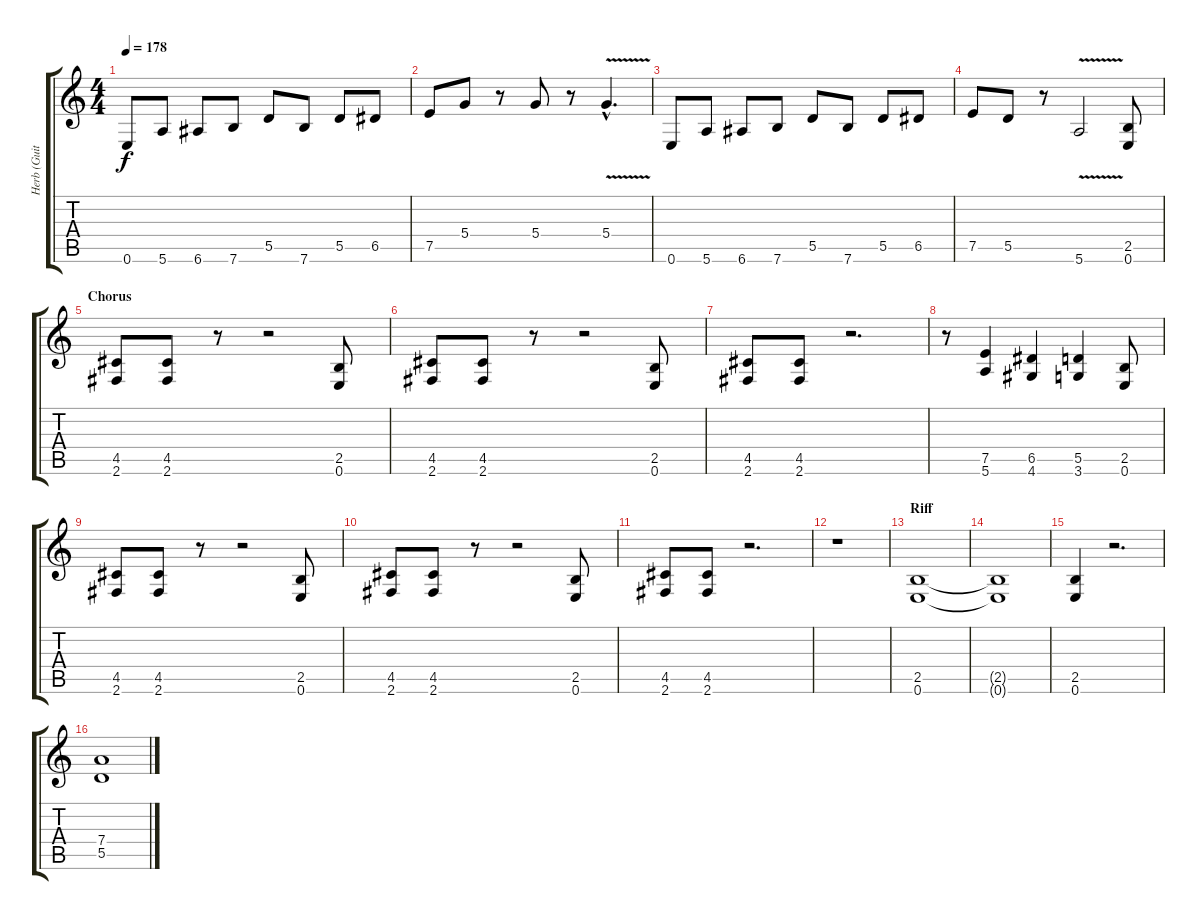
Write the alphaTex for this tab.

\track ("Herb (Guitar)" "Herb (Guit") {instrument distortionguitar}
\staff {score tabs}
\tuning (E4 B3 G3 D3 A2 E2) {hide}
\ts (4 4)
\tempo 178
\clef g2
\ks c
0.6.8{dy f} 5.6.8 6.6.8 7.6.8 5.5.8 7.6.8 5.5.8 6.5.8 |
7.5.8 5.4.8 r.8 5.4.8 r.8 5.4{v hac}.4{d} |
0.6.8 5.6.8 6.6.8 7.6.8 5.5.8 7.6.8 5.5.8 6.5.8 |
7.5.8 5.5.8 r.8 5.6{v}.2 (2.5 0.6).8 |
\section ("" "Chorus")
(4.5 2.6).8 (4.5 2.6).8 r.8 r.2 (2.5 0.6).8 |
(4.5 2.6).8 (4.5 2.6).8 r.8 r.2 (2.5 0.6).8 |
(4.5 2.6).8 (4.5 2.6).8 r.2{d} |
r.8 (7.5 5.6).4 (6.5 4.6).4 (5.5 3.6).4 (2.5 0.6).8 |
(4.5 2.6).8 (4.5 2.6).8 r.8 r.2 (2.5 0.6).8 |
(4.5 2.6).8 (4.5 2.6).8 r.8 r.2 (2.5 0.6).8 |
(4.5 2.6).8 (4.5 2.6).8 r.2{d} |
r.1 |
\section ("" "Riff")
(2.5 0.6).1 |
(2.5{t} 0.6{t}).1 |
(2.5 0.6).4 r.2{d} |
(7.4 5.5).1
